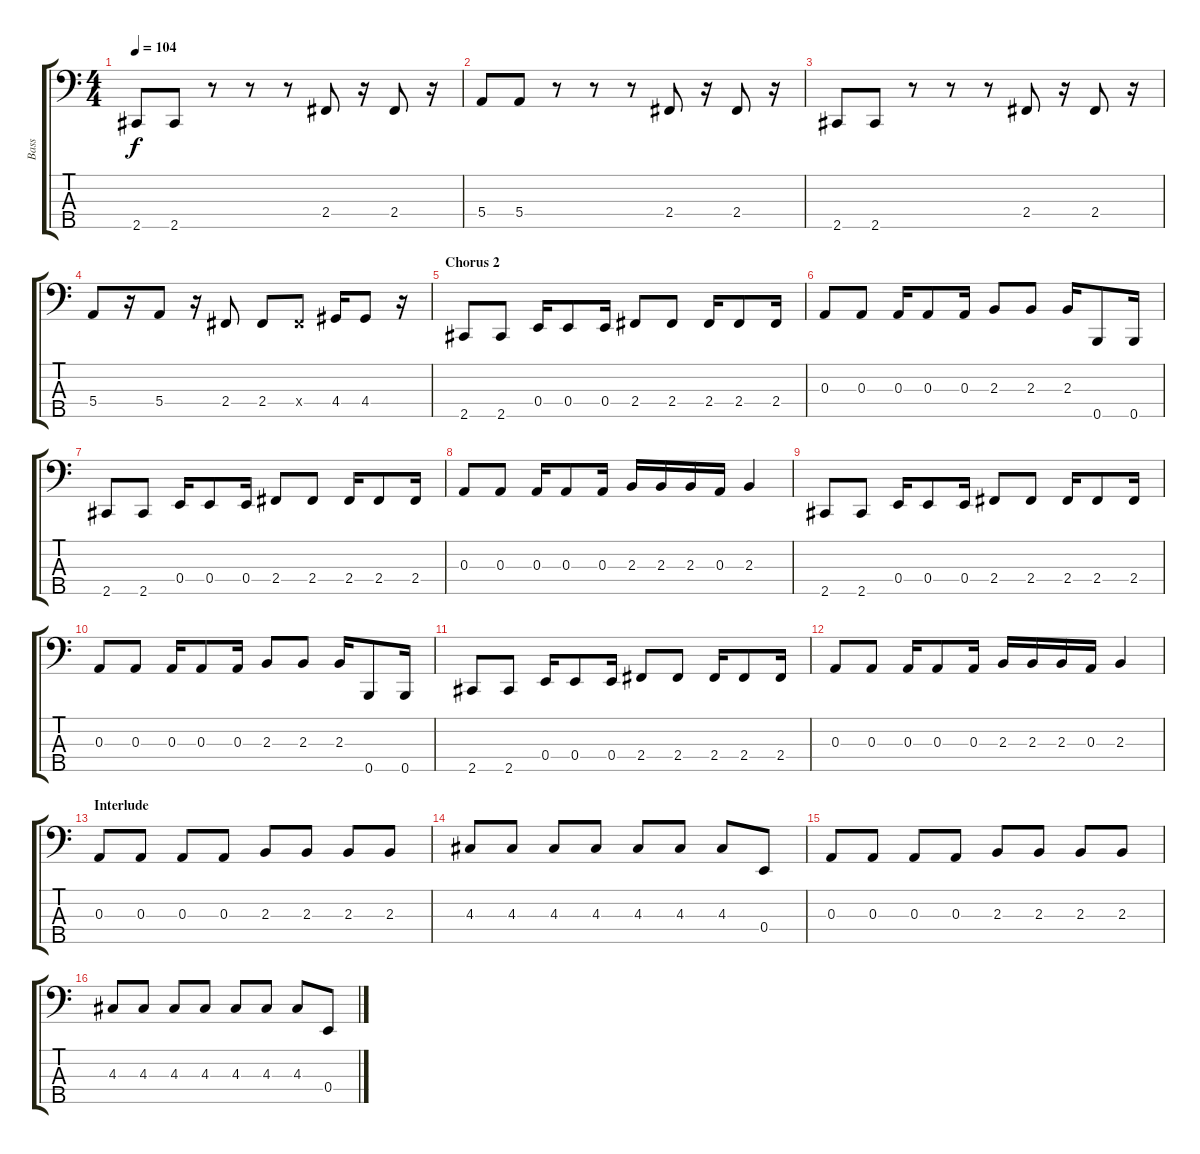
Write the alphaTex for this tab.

\track ("Bass" "Bass") {instrument electricbasspick}
\staff {score tabs}
\tuning (G2 D2 A1 E1 B0) {hide}
\ts (4 4)
\tempo 104
\clef f4
\ks c
2.5.8{dy f} 2.5.8 r.8 r.8 r.8 2.4.8 r.16 2.4.8 r.16 |
5.4.8 5.4.8 r.8 r.8 r.8 2.4.8 r.16 2.4.8 r.16 |
2.5.8 2.5.8 r.8 r.8 r.8 2.4.8 r.16 2.4.8 r.16 |
5.4.8 r.16 5.4.8 r.16 2.4.8 2.4.8 2.4{x}.8 4.4.16 4.4.8 r.16 |
\section ("" "Chorus 2")
2.5.8 2.5.8 0.4.16 0.4.8 0.4.16 2.4.8 2.4.8 2.4.16 2.4.8 2.4.16 |
0.3.8 0.3.8 0.3.16 0.3.8 0.3.16 2.3.8 2.3.8 2.3.16 0.5.8 0.5.16 |
2.5.8 2.5.8 0.4.16 0.4.8 0.4.16 2.4.8 2.4.8 2.4.16 2.4.8 2.4.16 |
0.3.8 0.3.8 0.3.16 0.3.8 0.3.16 2.3.16 2.3.16 2.3.16 0.3.16 2.3.4 |
2.5.8 2.5.8 0.4.16 0.4.8 0.4.16 2.4.8 2.4.8 2.4.16 2.4.8 2.4.16 |
0.3.8 0.3.8 0.3.16 0.3.8 0.3.16 2.3.8 2.3.8 2.3.16 0.5.8 0.5.16 |
2.5.8 2.5.8 0.4.16 0.4.8 0.4.16 2.4.8 2.4.8 2.4.16 2.4.8 2.4.16 |
0.3.8 0.3.8 0.3.16 0.3.8 0.3.16 2.3.16 2.3.16 2.3.16 0.3.16 2.3.4 |
\section ("" "Interlude")
0.3.8 0.3.8 0.3.8 0.3.8 2.3.8 2.3.8 2.3.8 2.3.8 |
4.3.8 4.3.8 4.3.8 4.3.8 4.3.8 4.3.8 4.3.8 0.4.8 |
0.3.8 0.3.8 0.3.8 0.3.8 2.3.8 2.3.8 2.3.8 2.3.8 |
4.3.8 4.3.8 4.3.8 4.3.8 4.3.8 4.3.8 4.3.8 0.4.8
